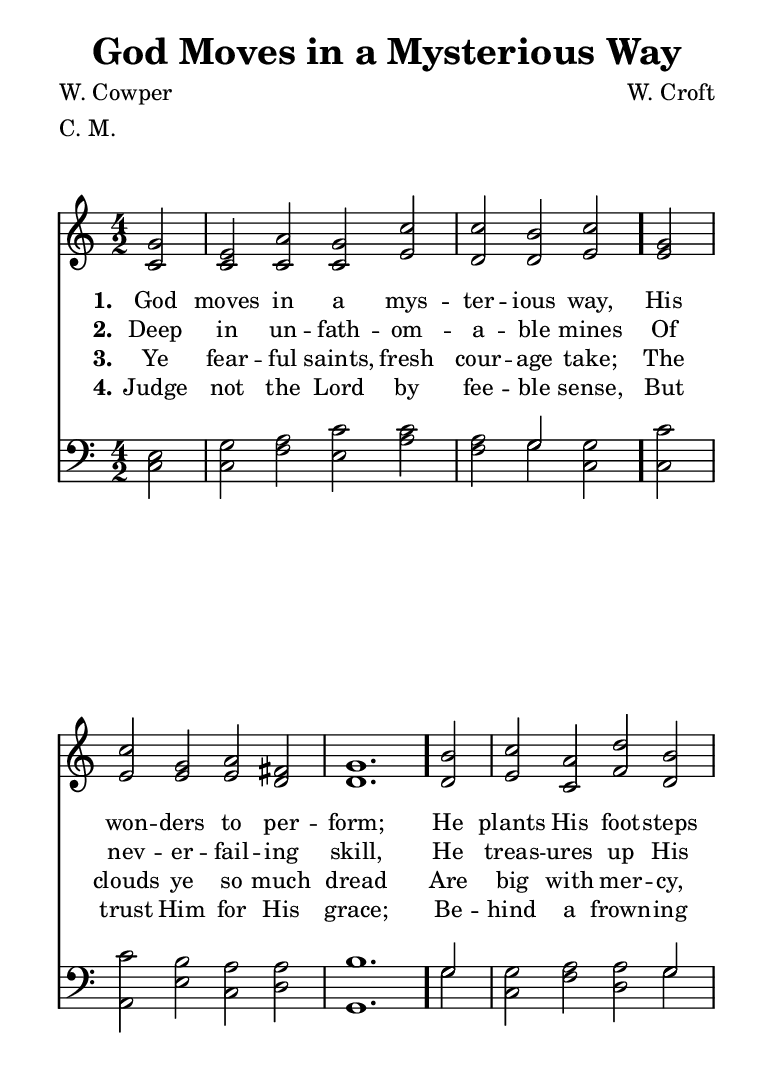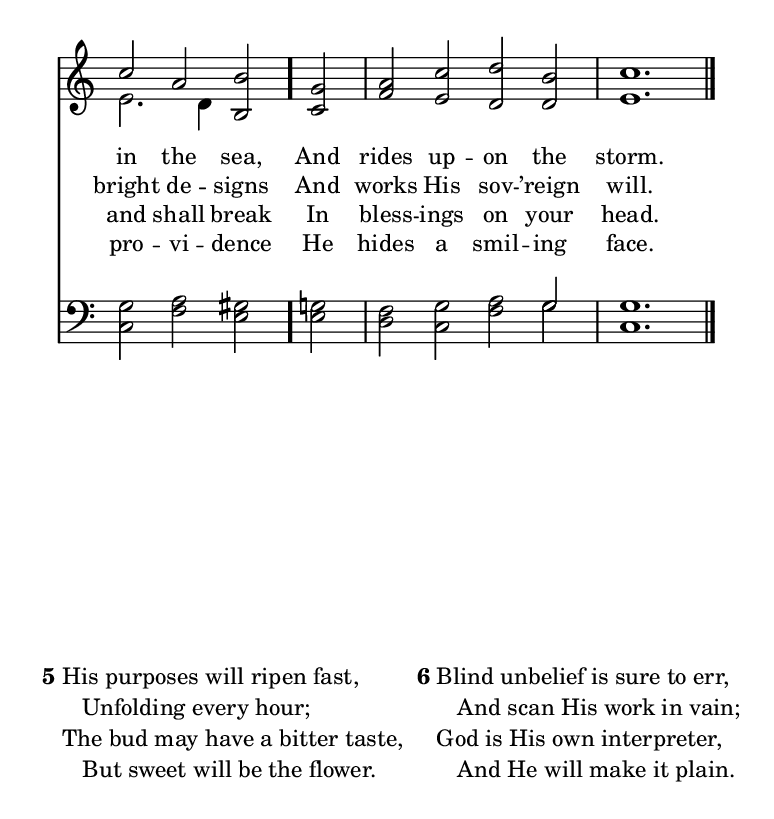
\include "common/global.ily"
\paper {
  \include "common/paper.ily"
  ragged-last-bottom = ##t
  systems-per-page = ##f
  system-count = #(cond (is-eogsized 2) (#t #f))
  % decrease system-to-system padding to fit onto page with next score
  system-system-spacing.padding = 0.5
  system-system-spacing.basic-distance = 0.5
}

\header{
  hymnnumber = "161"
  title = "God Moves in a Mysterious Way"
  tunename = "St. Ann"
  meter = "C. M."
  poet = "W. Cowper"
  composer = "W. Croft"
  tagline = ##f
}

global = {
  \include "common/overrides.ily"
  \override Staff.TimeSignature.style = #'numbered
  \time 4/2
  \override Score.MetronomeMark.transparent = ##t % hide all fermata changes too
  \tempo 2=80
  \key c \major
  \partial 2
  \autoBeamOff
}

notesSoprano = {
\global
\relative c'' {

  g2 | e a g c | c b c
  g | c g a fis | g1.

  b2 | c a d b | c a b
  g | a c d b | c1.

  \bar "|."

}
}

notesAlto = {
\global
\relative e' {

  c2 | c c c e | d d e
  e | e e e d | d1.

  d2 | e c f d | e2. d4 b2
  c2 | f e d d | e1.

}
}

notesTenor = {
\global
\relative a {

  e2 | g a c c | a g g
  c | c b a a | b1.

  g2 | g a a g | g a gis
  g | f g a g | g1.

}
}

notesBass = {
\global
\relative f {

  c2 | c f e a | f g c,
  c | a e' c d | g,1.

  g'2 | c, f d g | c, f e
  e | d c f g | c,1.

}
}

wordsA = \lyricmode {
\set stanza = "1."

God moves in a mys -- ter -- ious way, \bar "."
His won -- ders to per -- form; \bar "."
He plants His foot -- steps in the sea, \bar "."
And rides up -- on the storm. \bar "."

}

wordsB = \lyricmode {
\set stanza = "2."

Deep in un -- fath -- om -- a -- ble mines
Of nev -- er -- fail -- ing skill,
He treas -- ures up His bright de -- signs
And works His sov -- ’reign will.

}

wordsC = \lyricmode {
\set stanza = "3."

Ye fear -- ful saints, fresh cour -- age take;
The clouds ye so much dread
Are big with mer -- cy, and shall break
In bless -- ings on your head.

}

wordsD = \lyricmode {
\set stanza = "4."

Judge not the Lord by fee -- ble sense,
But trust Him for His grace;
Be -- hind a frown -- ing pro -- vi -- dence
He hides a smil -- ing face.

}

wordsE = \markuplist {

\line { His purposes will ripen fast, }
\line { { \hspace #2 } Unfolding every hour; }
\line { The bud may have a bitter taste, }
\line { { \hspace #2 } But sweet will be the flower. }

}

wordsF = \markuplist {

\line { Blind unbelief is sure to err, }
\line { { \hspace #2 } And scan His work in vain; }
\line { God is His own interpreter, }
\line { { \hspace #2 } And He will make it plain. }

}

\score {
  \context ChoirStaff <<
    \context Staff = upper <<
      \set Staff.autoBeaming = ##f
      \set ChoirStaff.systemStartDelimiter = #'SystemStartBar
      \set ChoirStaff.printPartCombineTexts = ##f
      \partcombine #'(2 . 11) \notesSoprano \notesAlto
      \context NullVoice = sopranos { \voiceOne << \notesSoprano >> }
      \context Lyrics = one   \lyricsto sopranos \wordsA
      \context Lyrics = two   \lyricsto sopranos \wordsB
      \context Lyrics = three \lyricsto sopranos \wordsC
      \context Lyrics = four  \lyricsto sopranos \wordsD
    >>
    \context Staff = men <<
      \set Staff.autoBeaming = ##f
      \clef bass
      \set ChoirStaff.printPartCombineTexts = ##f
      \partcombine #'(2 . 11) \notesTenor \notesBass
    >>
  >>
  \layout {
    \include "common/layout.ily"
  }
  #(cond ((ly:get-option 'eog-midi-permitted) #{ \midi{
    \include "common/midi.ily"
  } #}))
}

\noPageBreak

\markup { \raise #5 \fill-line {
  \hspace #0.1
  \line{ \bold 5 \column { \wordsE } }
  \hspace #0.1
  \line{ \bold 6 \column { \wordsF } }
  \hspace #0.1
} }

\version "2.19.49"  % necessary for upgrading to future LilyPond versions.

% vi:set et ts=2 sw=2 ai nocindent syntax=lilypond:
